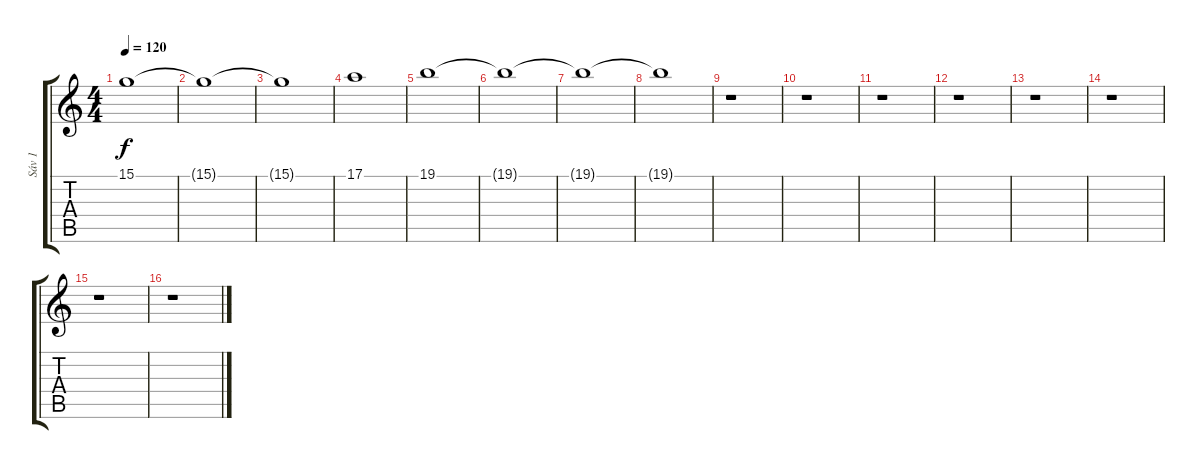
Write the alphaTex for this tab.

\track ("Sáv 1" "Sáv 1") {instrument stringensemble2}
\staff {score tabs}
\tuning (E4 B3 G3 D3 A2 E2) {hide}
\ts (4 4)
\tempo 120
\clef g2
\ks c
15.1.1{dy f} |
15.1{t}.1 |
15.1{t}.1 |
17.1.1 |
19.1.1 |
19.1{t}.1 |
19.1{t}.1 |
19.1{t}.1 |
r.1 |
r.1 |
r.1 |
r.1 |
r.1 |
r.1 |
r.1 |
r.1
